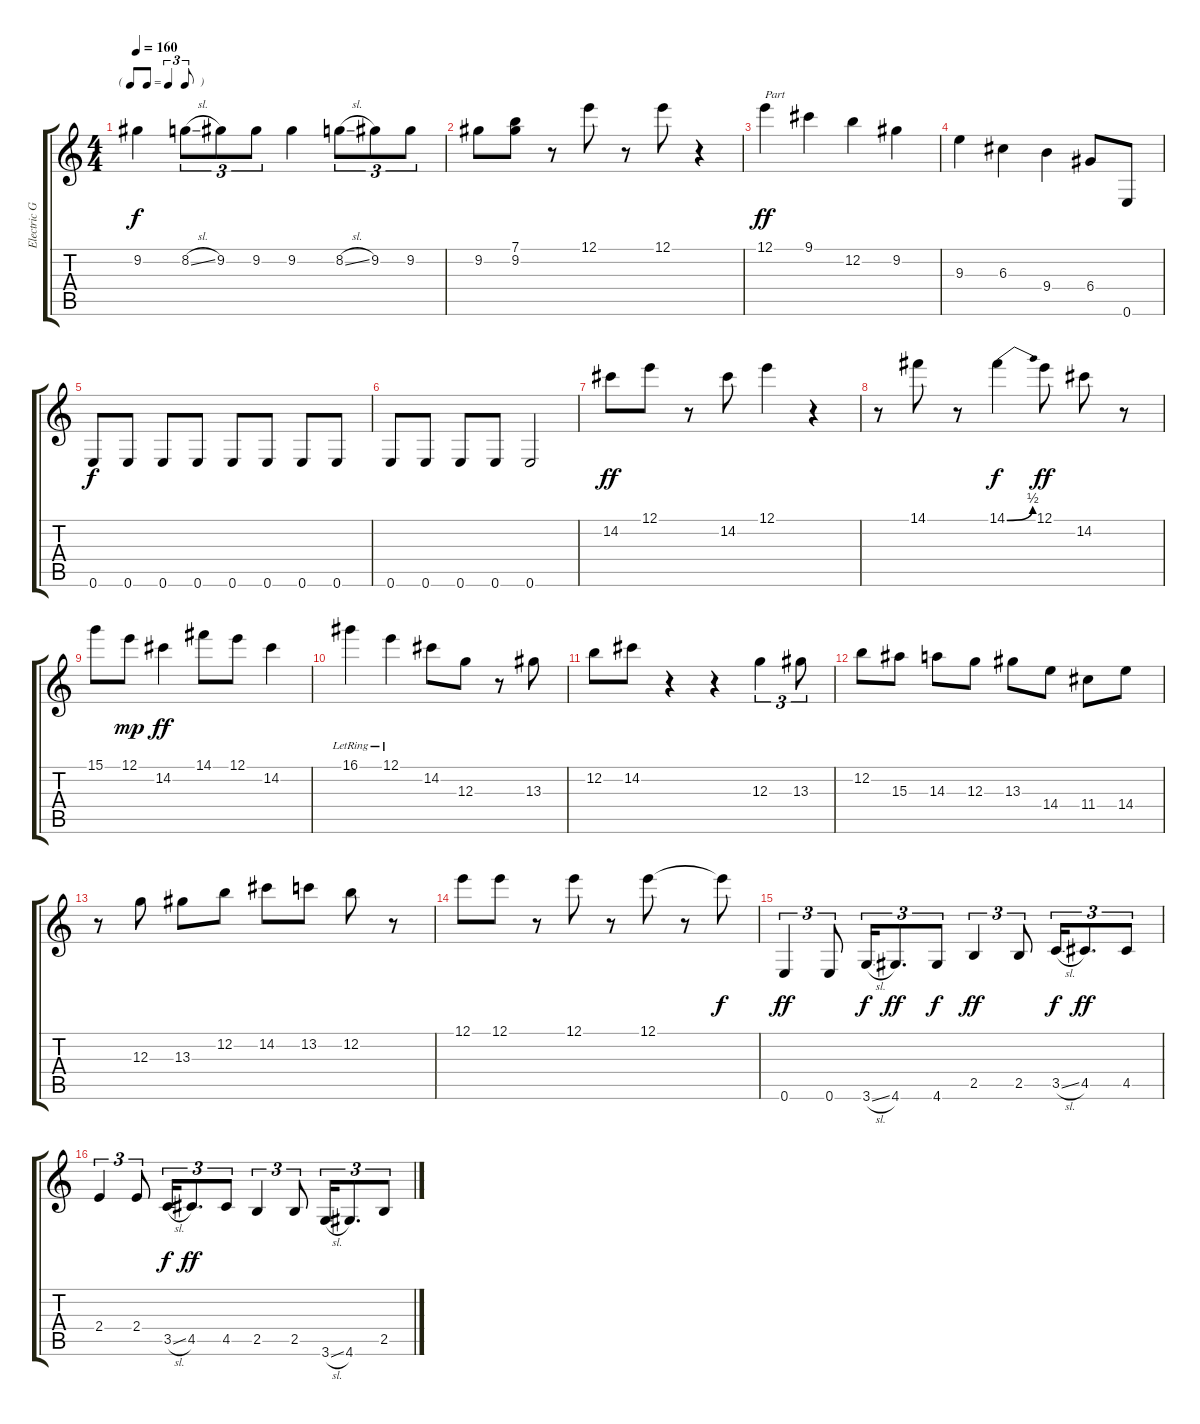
\track ("Electric Guitar" "Electric G") {instrument acousticguitarsteel}
\staff {score tabs}
\tuning (E4 B3 G3 D3 A2 E2) {hide}
\ts (4 4)
\tf triplet8th
\tempo 160
\clef g2
\ks c
9.2.4{dy f} 8.2{sl}.8{tu (3 2)} 9.2.8{tu (3 2)} 9.2.8{tu (3 2)} 9.2.4 8.2{sl}.8{tu (3 2)} 9.2.8{tu (3 2)} 9.2.8{tu (3 2)} |
9.2.8 (7.1 9.2).8 r.8 12.1.8 r.8 12.1.8 r.4 |
12.1.4{txt "Part" dy ff} 9.1.4 12.2.4 9.2.4 |
9.3.4 6.3.4 9.4.4 6.4.8 0.6.8 |
0.6.8{dy f} 0.6.8 0.6.8 0.6.8 0.6.8 0.6.8 0.6.8 0.6.8 |
0.6.8 0.6.8 0.6.8 0.6.8 0.6.2 |
14.2.8{dy ff} 12.1.8 r.8 14.2.8 12.1.4 r.4 |
r.8 14.1.8 r.8 14.1{be (bend 0 0 60 2)}.4{dy f} 12.1.8{dy ff} 14.2.8 r.8 |
15.1.8 12.1.8{dy mp} 14.2.4{dy ff} 14.1.8 12.1.8 14.2.4 |
16.1{lr}.4 12.1{lr}.4 14.2.8 12.3.8 r.8 13.3.8 |
12.2.8 14.2.8 r.4 r.4 12.3.4{tu (3 2)} 13.3.8{tu (3 2)} |
12.2.8 15.3.8 14.3.8 12.3.8 13.3.8 14.4.8 11.4.8 14.4.8 |
r.8 12.3.8 13.3.8 12.2.8 14.2.8 13.2.8 12.2.8 r.8 |
12.1.8 12.1.8 r.8 12.1.8 r.8 12.1.8 r.8 12.1{t}.8{dy f} |
0.6.4{tu (3 2) dy ff} 0.6.8{tu (3 2)} 3.6{sl}.16{tu (3 2) dy f} 4.6.8{d tu (3 2) dy ff} 4.6.8{tu (3 2) dy f} 2.5.4{tu (3 2) dy ff} 2.5.8{tu (3 2)} 3.5{sl}.16{tu (3 2) dy f} 4.5.8{d tu (3 2) dy ff} 4.5.8{tu (3 2)} |
2.4.4{tu (3 2)} 2.4.8{tu (3 2)} 3.5{sl}.16{tu (3 2) dy f} 4.5.8{d tu (3 2) dy ff} 4.5.8{tu (3 2)} 2.5.4{tu (3 2)} 2.5.8{tu (3 2)} 3.6{sl}.16{tu (3 2)} 4.6.8{d tu (3 2)} 2.5.8{tu (3 2)}
